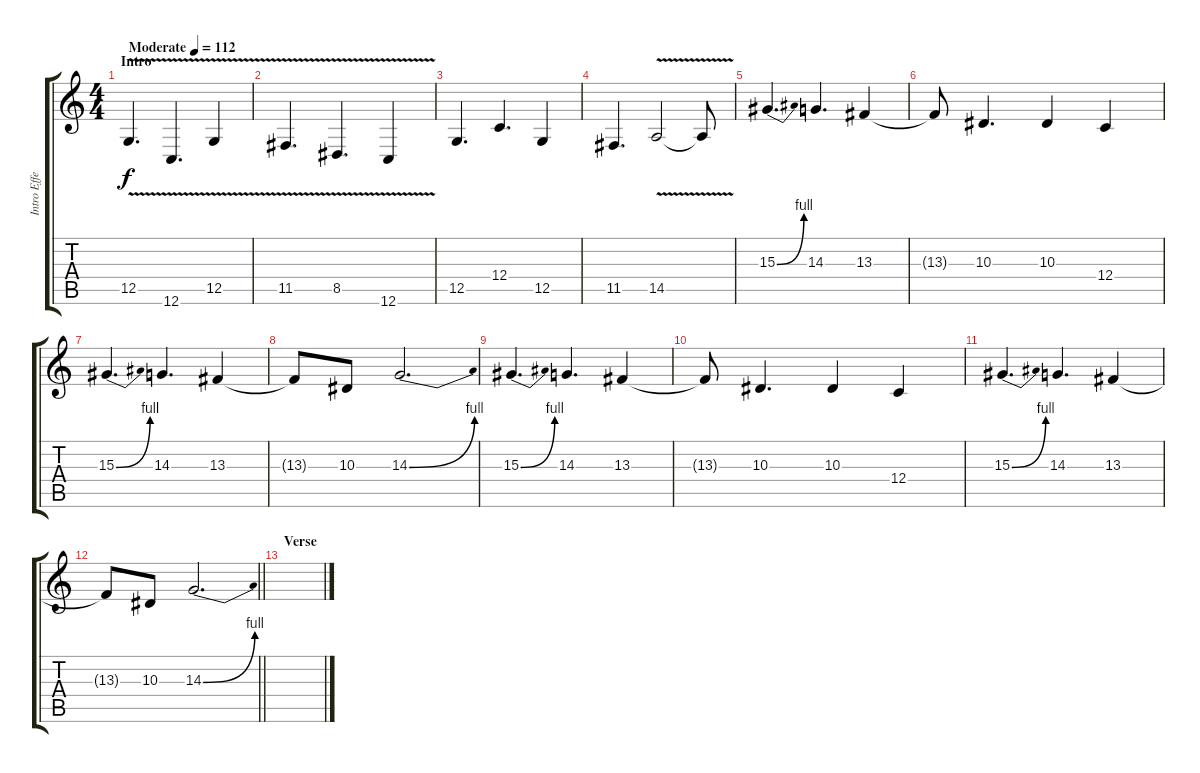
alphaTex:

\track ("Intro Effects" "Intro Effe") {instrument fx7echoes}
\staff {score tabs}
\tuning (D4 A3 F3 C3 G2 C2) {hide}
\ts (4 4)
\section ("" "Intro")
\tempo (112 "Moderate")
\clef g2
\ks c
12.5{v}.4{d dy f instrument fx7echoes} 12.6{v}.4{d} 12.5{v}.4 |
11.5{v}.4{d} 8.5{v}.4{d} 12.6{v}.4 |
12.5.4{d} 12.4.4{d} 12.5.4 |
11.5.4{d} 14.5{v}.2 14.5{t}.8 |
15.3{be (bend 0 0 60 4)}.4{d} 14.3.4{d} 13.3.4 |
13.3{t}.8 10.3.4{d} 10.3.4 12.4.4 |
15.3{be (bend 0 0 60 4)}.4{d} 14.3.4{d} 13.3.4 |
13.3{t}.8 10.3.8 14.3{be (bend 0 0 60 4)}.2{d} |
15.3{be (bend 0 0 60 4)}.4{d} 14.3.4{d} 13.3.4 |
13.3{t}.8 10.3.4{d} 10.3.4 12.4.4 |
15.3{be (bend 0 0 60 4)}.4{d} 14.3.4{d} 13.3.4 |
\barLineRight lightlight
13.3{t}.8 10.3.8 14.3{be (bend 0 0 60 4)}.2{d} |
\section ("" "Verse")
